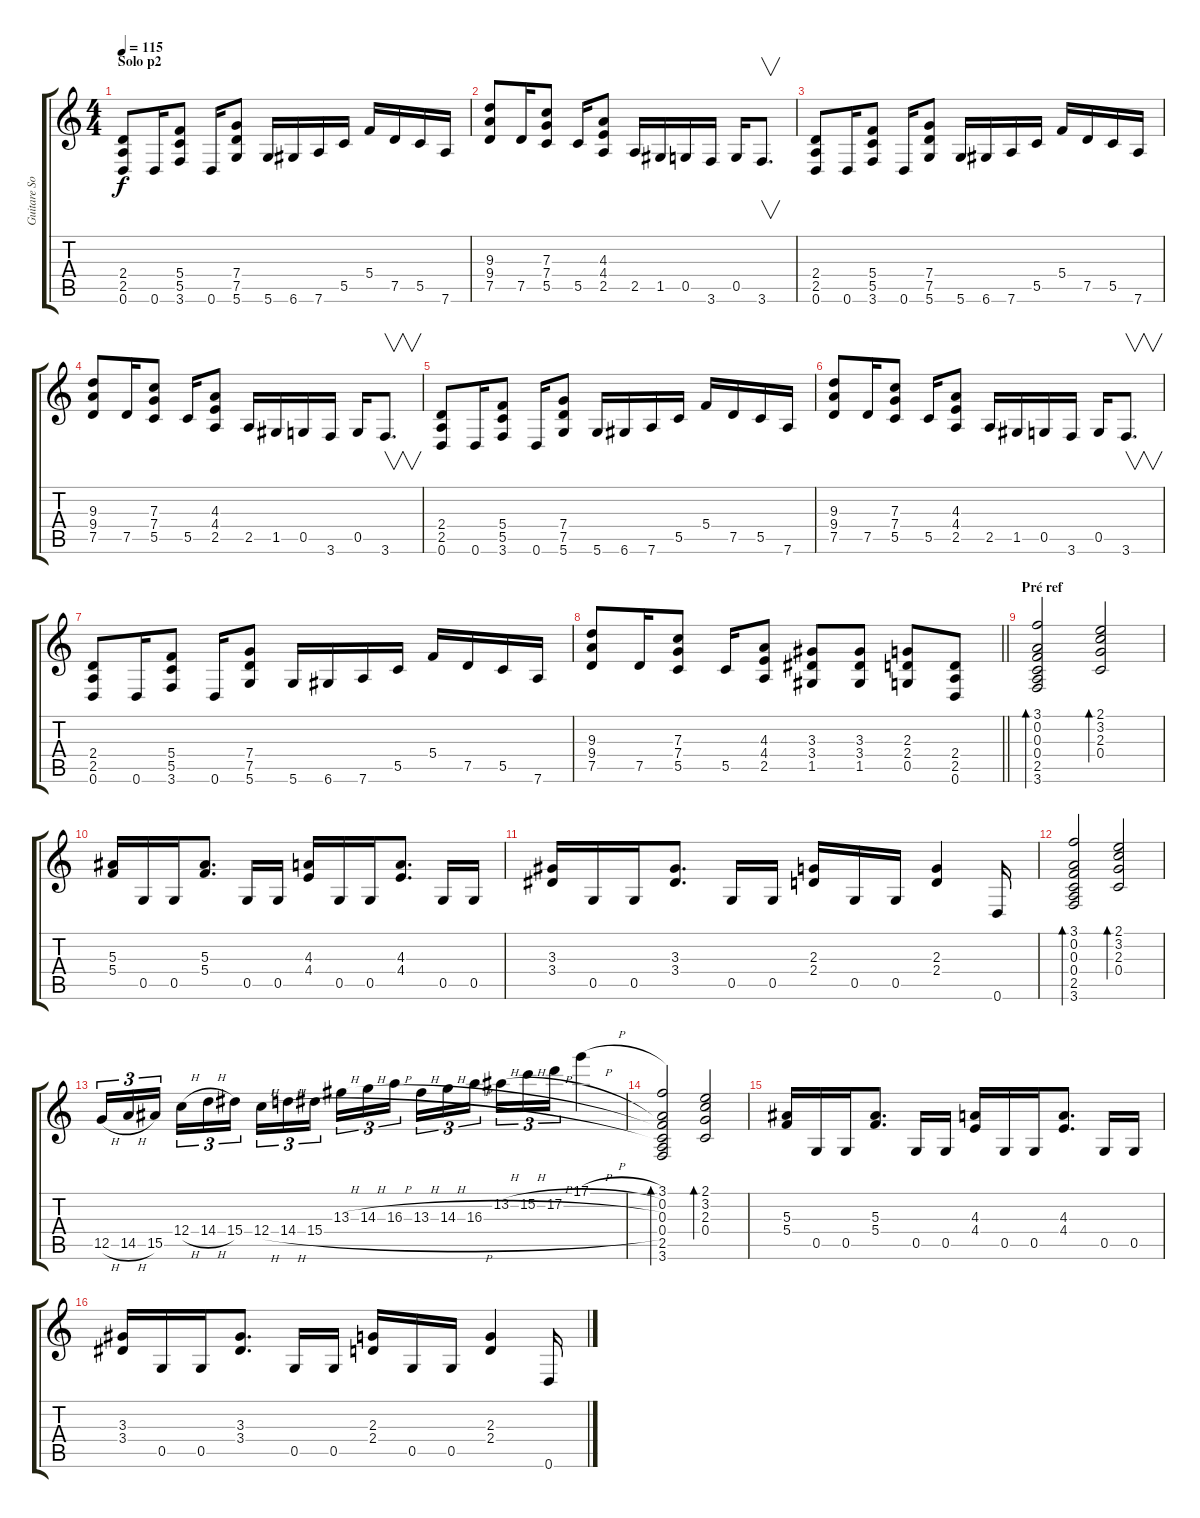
\track ("Guitare Solo" "Guitare So") {instrument distortionguitar}
\staff {score tabs}
\tuning (D4 A3 F3 C3 G2 D2) {hide}
\ts (4 4)
\section ("" "Solo p2")
\tempo 115
\clef g2
\ks c
(2.4 2.5 0.6).8{dy f} 0.6.16 (5.4 5.5 3.6).8 0.6.16 (7.4 7.5 5.6).8 5.6.16 6.6.16 7.6.16 5.5.16 5.4.16 7.5.16 5.5.16 7.6.16 |
(9.3 9.4 7.5).8 7.5.16 (7.3 7.4 5.5).8 5.5.16 (4.3 4.4 2.5).8 2.5.16 1.5.16 0.5.16 3.6.16 0.5.16 3.6.8{v d} |
(2.4 2.5 0.6).8 0.6.16 (5.4 5.5 3.6).8 0.6.16 (7.4 7.5 5.6).8 5.6.16 6.6.16 7.6.16 5.5.16 5.4.16 7.5.16 5.5.16 7.6.16 |
(9.3 9.4 7.5).8 7.5.16 (7.3 7.4 5.5).8 5.5.16 (4.3 4.4 2.5).8 2.5.16 1.5.16 0.5.16 3.6.16 0.5.16 3.6.8{v d} |
(2.4 2.5 0.6).8 0.6.16 (5.4 5.5 3.6).8 0.6.16 (7.4 7.5 5.6).8 5.6.16 6.6.16 7.6.16 5.5.16 5.4.16 7.5.16 5.5.16 7.6.16 |
(9.3 9.4 7.5).8 7.5.16 (7.3 7.4 5.5).8 5.5.16 (4.3 4.4 2.5).8 2.5.16 1.5.16 0.5.16 3.6.16 0.5.16 3.6.8{v d} |
(2.4 2.5 0.6).8 0.6.16 (5.4 5.5 3.6).8 0.6.16 (7.4 7.5 5.6).8 5.6.16 6.6.16 7.6.16 5.5.16 5.4.16 7.5.16 5.5.16 7.6.16 |
\barLineRight lightlight
(9.3 9.4 7.5).8 7.5.16 (7.3 7.4 5.5).8 5.5.16 (4.3 4.4 2.5).8 (3.3 3.4 1.5).8 (3.3 3.4 1.5).8 (2.3 2.4 0.5).8 (2.4 2.5 0.6).8 |
\section ("" "Pré ref")
(3.1 0.2 0.3 0.4 2.5 3.6).2{bd 120} (2.1 3.2 2.3 0.4).2{bd 240 balance 16} |
(5.3 5.4).16 0.5.16 0.5.16 (5.3 5.4).8{d} 0.5.16 0.5.16 (4.3 4.4).16 0.5.16 0.5.16 (4.3 4.4).8{d} 0.5.16 0.5.16 |
(3.3 3.4).16 0.5.16 0.5.16 (3.3 3.4).8{d} 0.5.16 0.5.16 (2.3 2.4).16 0.5.16 0.5.16 (2.3 2.4).4 0.6.16 |
(3.1 0.2 0.3 0.4 2.5 3.6).2{bd 120} (2.1 3.2 2.3 0.4).2{bd 240} |
12.5{h}.16{tu (3 2)} 14.5{h}.16{tu (3 2)} 15.5.16{tu (3 2) beam splitsecondary} 12.4{h}.16{tu (3 2)} 14.4{h}.16{tu (3 2)} 15.4.16{tu (3 2)} 12.4{h}.16{tu (3 2)} 14.4{h}.16{tu (3 2)} 15.4{h}.16{tu (3 2) beam splitsecondary} 13.3{h}.16{tu (3 2)} 14.3{h}.16{tu (3 2)} 16.3{h}.16{tu (3 2)} 13.3{h}.16{tu (3 2)} 14.3{h}.16{tu (3 2)} 16.3{h}.16{tu (3 2) beam splitsecondary} 13.2{h}.16{tu (3 2)} 15.2{h}.16{tu (3 2)} 17.2{h}.16{tu (3 2)} 17.1{h}.4 |
(3.1 0.2 0.3 0.4 2.5 3.6).2{bd 120} (2.1 3.2 2.3 0.4).2{bd 240} |
(5.3 5.4).16 0.5.16 0.5.16 (5.3 5.4).8{d} 0.5.16 0.5.16 (4.3 4.4).16 0.5.16 0.5.16 (4.3 4.4).8{d} 0.5.16 0.5.16 |
(3.3 3.4).16 0.5.16 0.5.16 (3.3 3.4).8{d} 0.5.16 0.5.16 (2.3 2.4).16 0.5.16 0.5.16 (2.3 2.4).4 0.6.16
